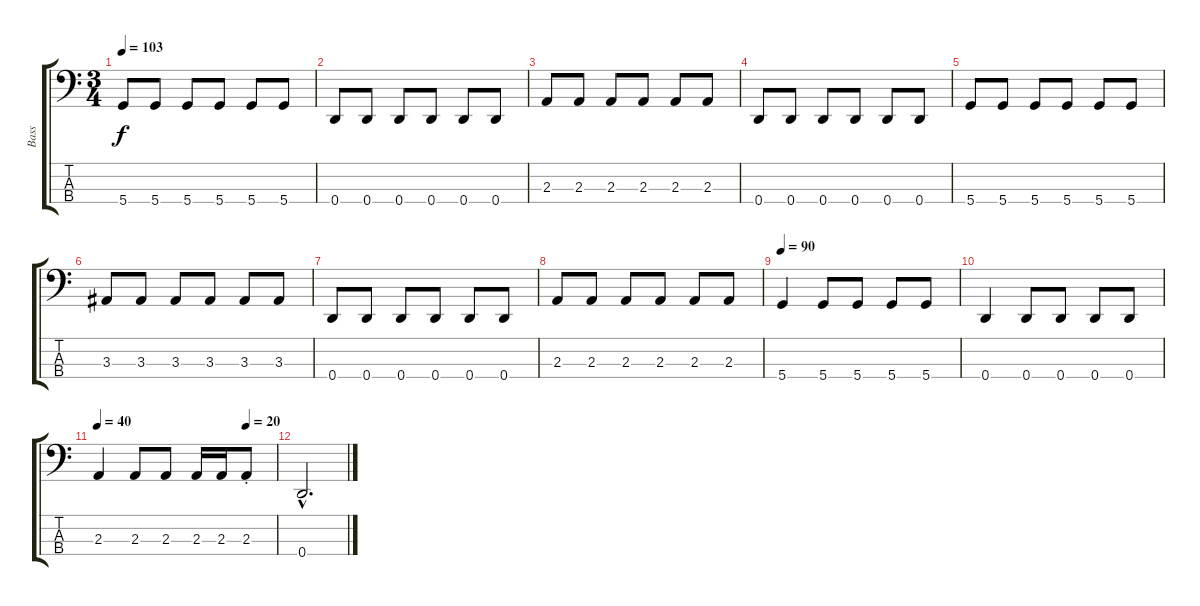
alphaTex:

\track ("Bass" "Bass") {instrument electricbasspick}
\staff {score tabs}
\tuning (F2 C2 G1 D1) {hide}
\ts (3 4)
\tempo 103
\clef f4
\ks c
5.4.8{dy f} 5.4.8 5.4.8 5.4.8 5.4.8 5.4.8 |
0.4.8 0.4.8 0.4.8 0.4.8 0.4.8 0.4.8 |
2.3.8 2.3.8 2.3.8 2.3.8 2.3.8 2.3.8 |
0.4.8 0.4.8 0.4.8 0.4.8 0.4.8 0.4.8 |
5.4.8 5.4.8 5.4.8 5.4.8 5.4.8 5.4.8 |
3.3.8 3.3.8 3.3.8 3.3.8 3.3.8 3.3.8 |
0.4.8 0.4.8 0.4.8 0.4.8 0.4.8 0.4.8 |
2.3.8 2.3.8 2.3.8 2.3.8 2.3.8 2.3.8 |
\tempo 90
5.4.4 5.4.8 5.4.8 5.4.8 5.4.8 |
0.4.4 0.4.8 0.4.8 0.4.8 0.4.8 |
\tempo 40
\tempo (20 0.8333333333333334)
2.3.4 2.3.8 2.3.8 2.3.16 2.3.16 2.3{st}.8 |
0.4{hac}.2{d}
